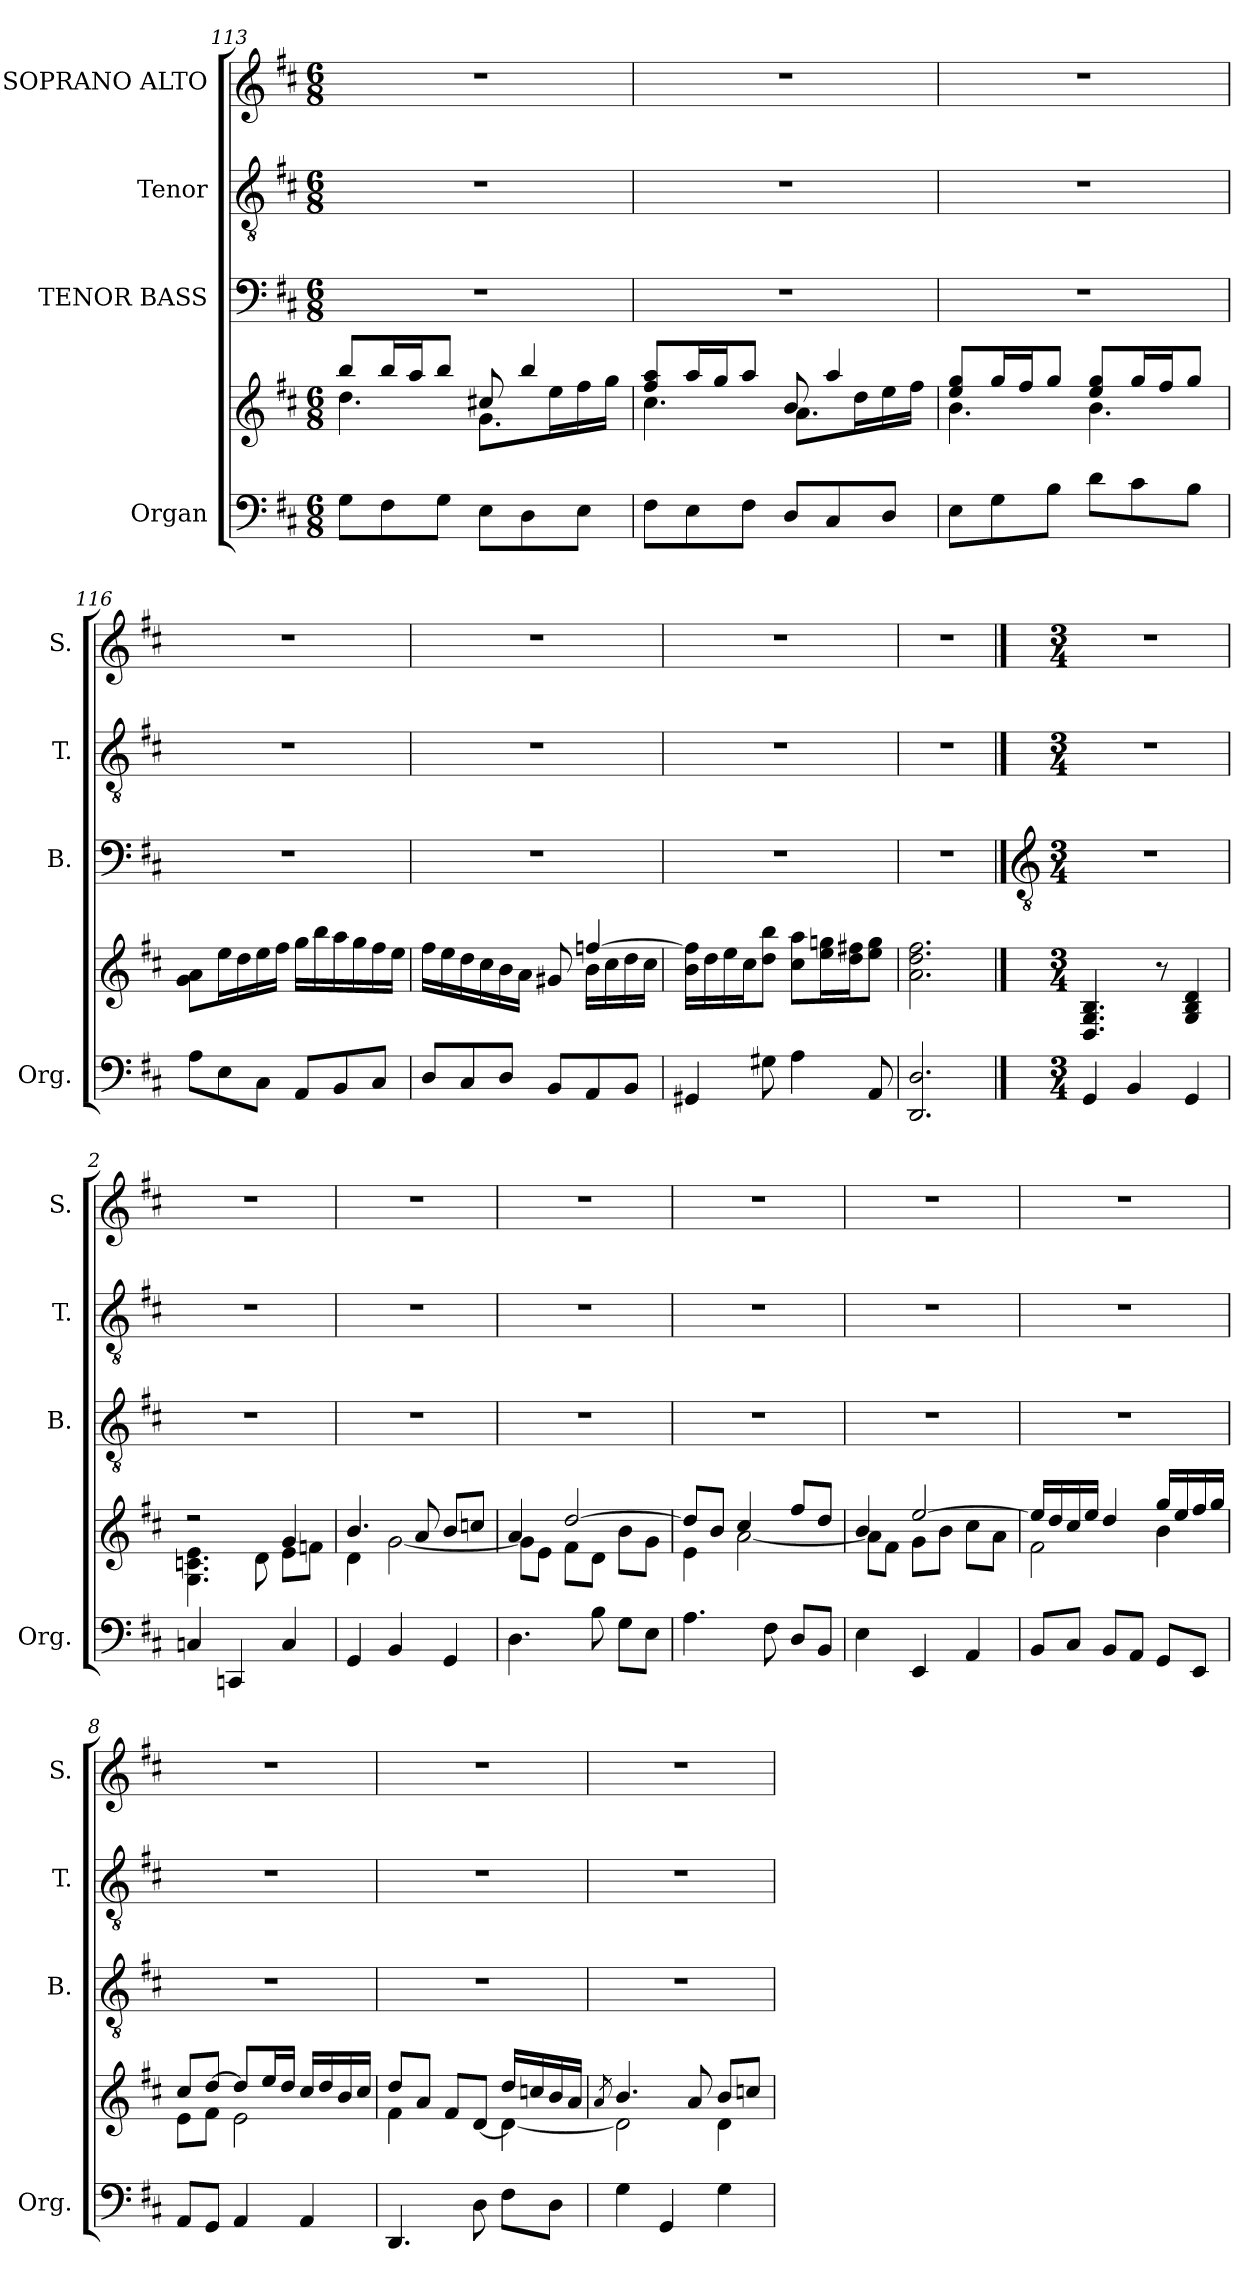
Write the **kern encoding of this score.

**kern	**kern	**kern	**kern	**kern
*part4	*part4	*part3	*part2	*part1
*staff5	*staff4	*staff3	*staff2	*staff1
*I"Organ	*	*I"TENOR BASS	*I"Tenor	*I"SOPRANO ALTO
*I'Org.	*	*I'B.	*I'T.	*I'S.
*clefF4	*clefG2	*clefF4	*clefGv2	*clefG2
*	*	*	*ITrd7c12	*
*k[f#c#]	*k[f#c#]	*k[f#c#]	*k[f#c#]	*k[f#c#]
*D:	*D:	*D:	*D:	*D:
*M6/8	*M6/8	*M6/8	*M6/8	*M6/8
=113	=113	=113	=113	=113
*	*^	*	*	*
!	!	!	!LO:N:vis=1	!LO:N:vis=1	!LO:N:vis=1
8Gi\L	8bbi/L	4.ddi\	2.r	2.r	2.r
8F#i\	16bbi/L	.	.	.	.
.	16aai/J	.	.	.	.
8Gi\J	8bbi/J	.	.	.	.
8Ei\L	8cc#Xi/	8.gi\L	.	.	.
8Di\	4bbi/	.	.	.	.
.	.	16eei\L	.	.	.
8Ei\J	.	16ff#i\	.	.	.
.	.	16ggi\JJ	.	.	.
=114	=114	=114	=114	=114	=114
!	!	!	!LO:N:vis=1	!LO:N:vis=1	!LO:N:vis=1
8F#i\L	8ff#i/ 8aaiL	4.cc#i\	2.r	2.r	2.r
8Ei\	16aai/L	.	.	.	.
.	16ggi/J	.	.	.	.
8F#i\J	8aai/J	.	.	.	.
8Di/L	8bi/	8.ai\L	.	.	.
8C#i/	4aai/	.	.	.	.
.	.	16ddi\L	.	.	.
8Di/J	.	16eei\	.	.	.
.	.	16ff#i\JJ	.	.	.
=115	=115	=115	=115	=115	=115
!	!	!	!LO:N:vis=1	!LO:N:vis=1	!LO:N:vis=1
8Ei\L	8eei/ 8ggiL	4.bi\	2.r	2.r	2.r
8Gi\	16ggi/L	.	.	.	.
.	16ff#i/J	.	.	.	.
8Bi\J	8ggi/J	.	.	.	.
8di\L	8eei/ 8ggiL	4.bi\	.	.	.
8c#i\	16ggi/L	.	.	.	.
.	16ff#i/J	.	.	.	.
8Bi\J	8ggi/J	.	.	.	.
*	*v	*v	*	*	*
!!LO:LB:g=z
=116	=116	=116	=116	=116
!	!	!LO:N:vis=1	!LO:N:vis=1	!LO:N:vis=1
8Ai\L	8gi\ 8aiL	2.r	2.r	2.r
8Ei\	16eei\L	.	.	.
.	16ddi\	.	.	.
8C#i\J	16eei\	.	.	.
.	16ff#i\JJ	.	.	.
8AAi/L	16ggi\LL	.	.	.
.	16bbi\	.	.	.
8BBi/	16aai\	.	.	.
.	16ggi\	.	.	.
8C#i/J	16ff#i\	.	.	.
.	16eei\JJ	.	.	.
=117	=117	=117	=117	=117
*	*^	*	*	*
!	!	!	!LO:N:vis=1	!LO:N:vis=1	!LO:N:vis=1
8Di/L	16ff#i\LL	4.ryy	2.r	2.r	2.r
.	16eei\	.	.	.	.
8C#i/	16ddi\	.	.	.	.
.	16cc#i\	.	.	.	.
8Di/J	16bi\	.	.	.	.
.	16ai\JJ	.	.	.	.
8BBi/L	8g#Xi/	8ryy	.	.	.
8AAi/	[4ffni/	16bi\LL	.	.	.
.	.	16cc#i\	.	.	.
8BBi/J	.	16ddi\	.	.	.
.	.	16cc#i\JJ	.	.	.
=118	=118	=118	=118	=118	=118
!	!	!	!LO:N:vis=1	!LO:N:vis=1	!LO:N:vis=1
*	*v	*v	*	*	*
4GG#Xi/	16bi\ 16ffi]LL	2.r	2.r	2.r
.	16ddi\	.	.	.
.	16eei\	.	.	.
.	16cc#i\J	.	.	.
8G#Xi\	8ddi\ 8bbiJ	.	.	.
4Ai\	8cc#i\ 8aaiL	.	.	.
.	16eei\ 16ggniL	.	.	.
.	16ddi\ 16ff#XiJ	.	.	.
8AAi/	8eei\ 8ggiJ	.	.	.
=119	=119	=119	=119	=119
!	!	!LO:N:vis=1	!LO:N:vis=1	!LO:N:vis=1
2.DDi/ 2.Di	2.ai\ 2.ddi 2.ff#i	2.r	2.r	2.r
!!LO:PB:g=z
==1	==1	==1	==1	==1
*	*	*clefGv2	*	*
*M3/4	*M3/4	*M3/4	*M3/4	*M3/4
*	*MM76	*	*	*MM76
!	!	!LO:N:vis=1	!LO:N:vis=1	!LO:N:vis=1
4GGi/	4.Di/ 4.Gi 4.Bi	2.r	2.r	2.r
4BBi/	.	.	.	.
.	8r	.	.	.
4GGi/	4Gi/ 4Bi 4di	.	.	.
=2	=2	=2	=2	=2
*	*^	*	*	*
!	!	!	!LO:N:vis=1	!LO:N:vis=1	!LO:N:vis=1
4Cni/	2r	4.Gi\ 4.cni 4.ei	2.r	2.r	2.r
4CCni/	.	.	.	.	.
.	.	8di\	.	.	.
4Ci/	4gi/	8ei\L	.	.	.
.	.	8fni\J	.	.	.
=3	=3	=3	=3	=3	=3
!	!	!	!LO:N:vis=1	!LO:N:vis=1	!LO:N:vis=1
4GGi/	4.bi/	4di\	2.r	2.r	2.r
4BBi/	.	[2gi\	.	.	.
.	8ai/	.	.	.	.
4GGi/	8bi/L	.	.	.	.
.	8ccni/J	.	.	.	.
=4	=4	=4	=4	=4	=4
!	!	!	!LO:N:vis=1	!LO:N:vis=1	!LO:N:vis=1
4.Di\	4ai/	8gi\L]	2.r	2.r	2.r
.	.	8ei\J	.	.	.
.	[2ddi/	8f#i\L	.	.	.
8Bi\	.	8di\J	.	.	.
8Gi\L	.	8bi\L	.	.	.
8Ei\J	.	8gi\J	.	.	.
=5	=5	=5	=5	=5	=5
!	!	!	!LO:N:vis=1	!LO:N:vis=1	!LO:N:vis=1
4.Ai\	8ddi/L]	4ei\	2.r	2.r	2.r
.	8bi/J	.	.	.	.
.	4cc#i/	[2ai\	.	.	.
8F#i\	.	.	.	.	.
8Di/L	8ff#i/L	.	.	.	.
8BBi/J	8ddi/J	.	.	.	.
=6	=6	=6	=6	=6	=6
!	!	!	!LO:N:vis=1	!LO:N:vis=1	!LO:N:vis=1
4Ei\	4bi/	8ai\L]	2.r	2.r	2.r
.	.	8f#i\J	.	.	.
4EEi/	[2eei/	8gi\L	.	.	.
.	.	8bi\J	.	.	.
4AAi/	.	8cc#i\L	.	.	.
.	.	8ai\J	.	.	.
=7	=7	=7	=7	=7	=7
!	!	!	!LO:N:vis=1	!LO:N:vis=1	!LO:N:vis=1
8BBi/L	16eei/LL]	2f#i\	2.r	2.r	2.r
.	16ddi/	.	.	.	.
8C#i/J	16cc#i/	.	.	.	.
.	16eei/JJ	.	.	.	.
8BBi/L	4ddi/	.	.	.	.
8AAi/J	.	.	.	.	.
8GGi/L	16ggi/LL	4bi\	.	.	.
.	16eei/	.	.	.	.
8EEi/J	16ff#i/	.	.	.	.
.	16ggi/JJ	.	.	.	.
!!LO:LB:g=z
=8	=8	=8	=8	=8	=8
!	!	!	!LO:N:vis=1	!LO:N:vis=1	!LO:N:vis=1
8AAi/L	8cc#i/L	8ei\L	2.r	2.r	2.r
8GGi/J	[8ddi/J	8f#i\J	.	.	.
4AAi/	8ddi/L]	2ei\	.	.	.
.	16eei/L	.	.	.	.
.	16ddi/JJ	.	.	.	.
4AAi/	16cc#i/LL	.	.	.	.
.	16ddi/	.	.	.	.
.	16bi/	.	.	.	.
.	16cc#i/JJ	.	.	.	.
=9	=9	=9	=9	=9	=9
!	!	!	!LO:N:vis=1	!LO:N:vis=1	!LO:N:vis=1
4.DDi/	8ddi/L	4f#i\	2.r	2.r	2.r
.	8ai/J	.	.	.	.
.	8f#i/L	4ryy	.	.	.
8Di\	[8di/J	.	.	.	.
8F#i\L	16ddi/LL	4di\_	.	.	.
.	16ccni/	.	.	.	.
8Di\J	16bi/	.	.	.	.
.	16ai/JJ	.	.	.	.
=10	=10	=10	=10	=10	=10
.	8qai/	.	.	.	.
!	!	!	!LO:N:vis=1	!LO:N:vis=1	!LO:N:vis=1
4Gi\	4.bi/	2di\]	2.r	2.r	2.r
4GGi/	.	.	.	.	.
.	8ai/	.	.	.	.
4Gi\	8bi/L	4di\	.	.	.
.	8ccni/J	.	.	.	.
*	*v	*v	*	*	*
=	=	=	=	=
*-	*-	*-	*-	*-
